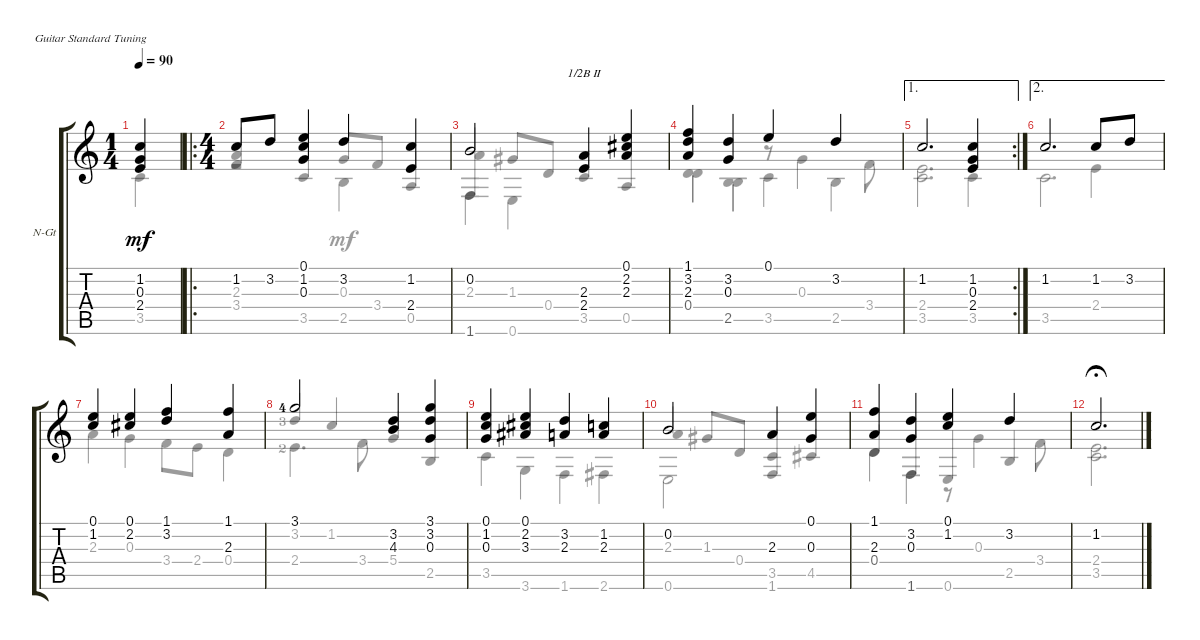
\defaultSystemsLayout 4
\bracketExtendMode groupsimilarinstruments
\firstSystemTrackNameOrientation horizontal
\otherSystemsTrackNameOrientation horizontal
\track ("Nylon Guitar" "N-Gt") {instrument acousticguitarsteel}
\staff {score tabs}
\tuning (E4 B3 G3 D3 A2 E2)
\voice
\ts (1 4)
\tempo 90
\clef g2
\ks c
(1.2 0.3 2.4).4{dy mf instrument acousticguitarsteel} |
\ro
\ts (4 4)
1.2.8 3.2.8 (0.1 1.2 0.3).4 3.2.4 (1.2 2.4).4 |
0.2.2 (2.3 2.4).4{barre (2 half)} (2.2 2.3 0.1).4 |
(1.1 3.2 2.3).4 (3.2 0.3).4 0.1.4 3.2.4 |
\ae 1
\rc 2
1.2.2{d} (1.2 0.3 2.4).4 |
\ae 2
1.2.2{d} 1.2.8 3.2.8 |
(0.1 1.2).4 (2.2 0.1).4 (1.1 3.2).4 (2.3 1.1).4 |
3.1{lf 5}.2 (3.2 4.3).4 (3.1 3.2 0.3).4 |
(0.3 1.2 0.1).4 (0.1 2.2 3.3).4 (2.3 3.2).4 (1.2 2.3).4 |
0.2.2 2.3.4 (0.1 0.3).4 |
(1.1 2.3).4 (3.2 0.3).4 (0.1 1.2).4 3.2.4 |
1.2.2{d fermata (medium 0.4)}
\voice
\clef g2
\ottava regular
\simile none
\ks c
3.5.4{dy mf} |
(3.4 2.3).4{beam invert} 3.5.4{beam invert} 0.3.8{beam invert} 3.4.8 0.5.4{beam invert} |
(1.6 2.3).4{beam invert} 1.3.8{beam invert} 0.4.8 3.5.4{barre (2 half) beam invert} 0.5.4{beam invert} |
0.4.4 2.5.4 3.5.4 2.5.4 |
(2.4 3.5).2{d} 3.5.4 |
3.5.2{d} 2.4.4 |
2.3.4 0.3.4 3.4.8 2.4.8 0.4.4 |
3.2{lf 4}.4{beam invert} 1.2.4{beam invert} 5.4.4{beam invert} 2.5.4{beam invert} |
3.5.4 3.6.4 1.6.4 2.6.4 |
2.3.4{beam invert} 1.3.8{beam invert} 0.4.8 (3.5 1.6).4{beam invert} 4.5.4{beam invert} |
0.4.4{beam invert} 1.6.4{beam invert} 0.6.4{beam invert} 2.5.4{beam invert} |
(3.5 2.4).2{d fermata (medium 0.4)}
\voice
\clef g2
\ottava regular
\simile none
\ks c
|
r.2 2.5.4 |
1.6.4 0.6.4 |
0.4.4 2.5.4 r.8 0.3.4 3.4.8 |
|
|
|
2.4{lf 3}.4{d} 3.4.8 |
|
0.6.2 |
0.4.4 1.6.4 r.8 0.3.4 3.4.8 |
